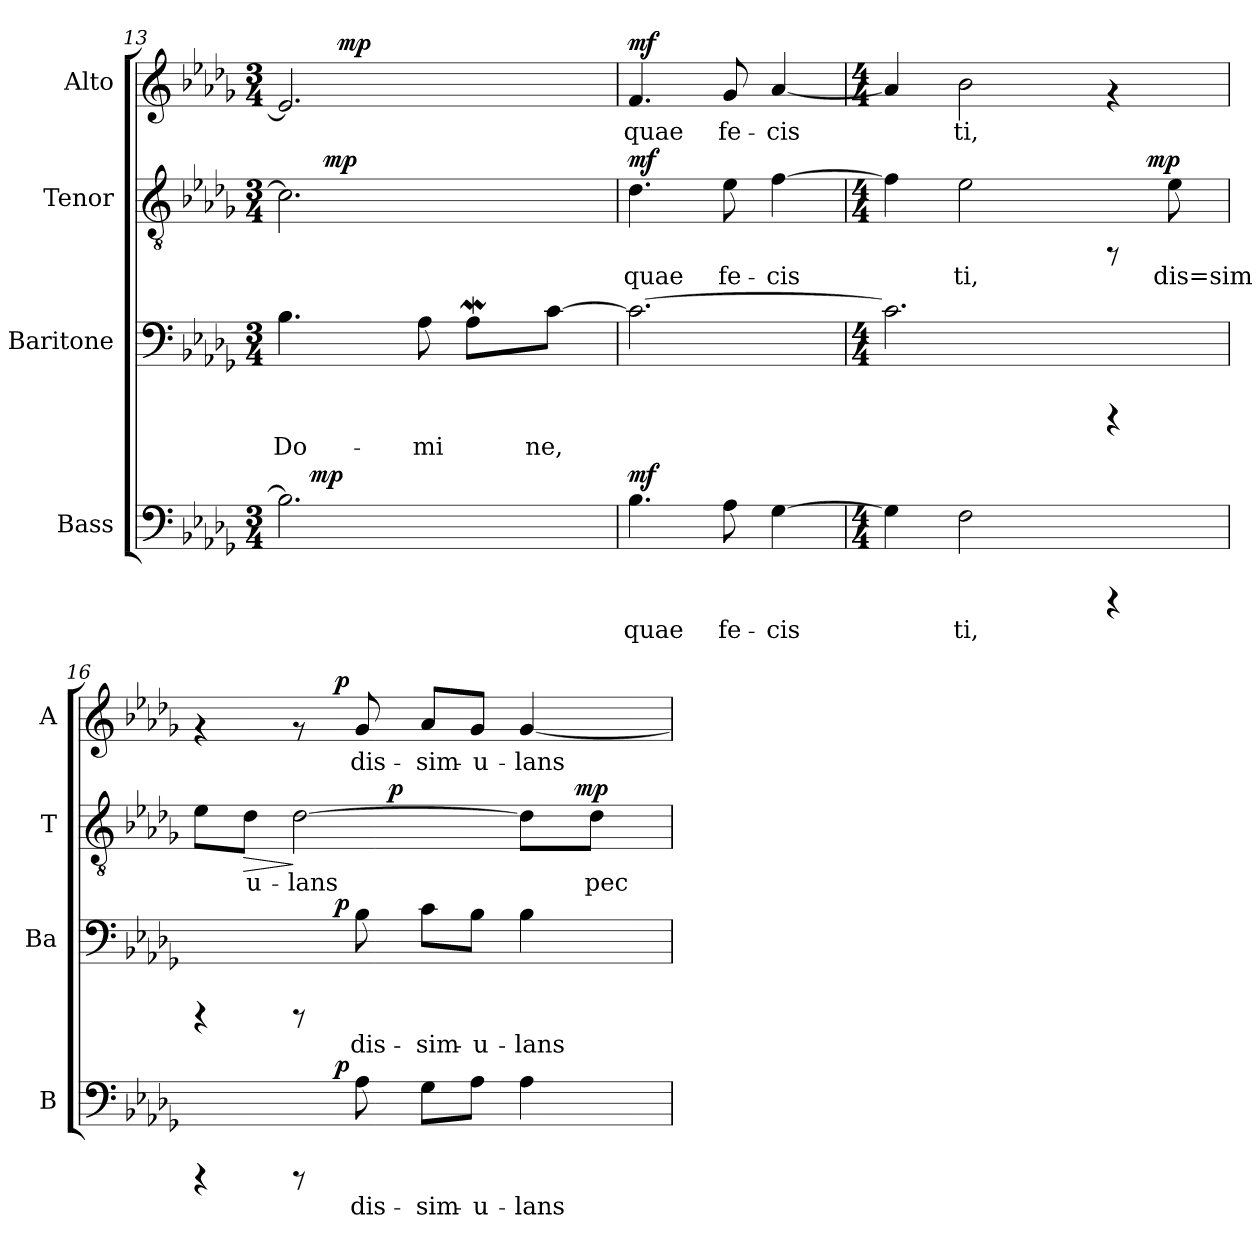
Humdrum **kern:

**kern	**text	**dynam	**kern	**text	**dynam	**kern	**text	**dynam	**kern	**text	**dynam
*part4	*part4	*part4	*part3	*part3	*part3	*part2	*part2	*part2	*part1	*part1	*part1
*staff4	*staff4	*staff4	*staff3	*staff3	*staff3	*staff2	*staff2	*staff2	*staff1	*staff1	*staff1
*I"Bass	*	*	*I"Baritone	*	*	*I"Tenor	*	*	*I"Alto	*	*
*I'B	*	*	*I'Ba	*	*	*I'T	*	*	*I'A	*	*
*clefF4	*	*	*clefF4	*	*	*clefGv2	*	*	*clefG2	*	*
*k[b-e-a-d-g-]	*	*	*k[b-e-a-d-g-]	*	*	*k[b-e-a-d-g-]	*	*	*k[b-e-a-d-g-]	*	*
*D-:	*	*	*D-:	*	*	*D-:	*	*	*D-:	*	*
*M3/4	*	*	*M3/4	*	*	*M3/4	*	*	*M3/4	*	*
=13	=13	=13	=13	=13	=13	=13	=13	=13	=13	=13	=13
!	!LO:LY:b:cj	!	!	!LO:LY:b:cj	!	!	!LO:LY:b:cj	!	!	!LO:LY:b:cj	!
*^	*	*	*	*	*	*^	*	*	*^	*	*
2.B-\]	16ryy	.	.	4.B-\	Do-	.	2.c\]	16ryy	.	.	2.e-/]	16.ryy	.	.
!	!	!	!LO:DY:a	!	!	!	!	!	!	!	!	!	!	!
.	2ryy	.	mp	.	.	.	.	64ryy	.	.	.	.	.	.
!	!	!	!	!	!	!	!	!	!	!LO:DY:a	!	!	!	!
.	.	.	.	.	.	.	.	2ryy	.	mp	.	.	.	.
!	!	!	!	!	!	!	!	!	!	!	!	!	!	!LO:DY:a
.	.	.	.	.	.	.	.	.	.	.	.	2ryy	.	mp
!	!	!	!	!	!LO:LY:b:cj	!	!	!	!	!	!	!	!	!
.	.	.	.	8A-\	-mi-	.	.	.	.	.	.	.	.	.
!	!	!	!	!	!LO:LY:b:cj	!	!	!	!	!	!	!	!	!
.	.	.	.	8A-W\L	--	.	.	.	.	.	.	.	.	.
.	8.ryy	.	.	.	.	.	.	.	.	.	.	.	.	.
.	.	.	.	.	.	.	.	8ryy	.	.	.	.	.	.
.	.	.	.	.	.	.	.	.	.	.	.	8ryy	.	.
!	!	!	!	!	!LO:LY:b:cj	!	!	!	!	!	!	!	!	!
.	.	.	.	[>8c\J	-ne,	.	.	.	.	.	.	.	.	.
.	.	.	.	.	.	.	.	32.ryy	.	.	.	.	.	.
.	.	.	.	.	.	.	.	.	.	.	.	32ryy	.	.
=14	=14	=14	=14	=14	=14	=14	=14	=14	=14	=14	=14	=14	=14	=14
!	!	!LO:LY:b:cj	!LO:DY:a	!	!LO:LY:b:cj	!	!	!	!LO:LY:b:cj	!LO:DY:a	!	!	!LO:LY:b:cj	!LO:DY:a
*	*	*	*	*	*	*	*v	*v	*	*	*	*	*	*
*v	*v	*	*	*	*	*	*	*	*	*v	*v	*	*
4.B-\	quae	mf	2.c\_>	.	.	4.d-\	quae	mf	4.f/	quae	mf
!	!LO:LY:b:cj	!	!	!	!	!	!LO:LY:b:cj	!	!	!LO:LY:b:cj	!
8A-\	fe-	.	.	.	.	8e-\	fe-	.	8g-/	fe-	.
!	!LO:LY:b:cj	!	!	!	!	!	!LO:LY:b:cj	!	!	!LO:LY:b:cj	!
[>4G-\	-cis-	.	.	.	.	[>4f\	-cis-	.	[<4a-/	-cis-	.
=15	=15	=15	=15	=15	=15	=15	=15	=15	=15	=15	=15
*M4/4	*	*	*M4/4	*	*	*M4/4	*	*	*M4/4	*	*
!	!LO:LY:b:cj	!	!	!LO:LY:b:cj	!	!	!LO:LY:b:cj	!	!	!LO:LY:b:cj	!
*	*	*	*	*	*	*^	*	*	*	*	*
4G-\]	--	.	2.c\]	.	.	4f\]	2ryy	--	.	4a-/]	--	.
!	!LO:LY:b:cj	!	!	!	!	!	!	!LO:LY:b:cj	!	!	!LO:LY:b:cj	!
2F\	-ti,	.	.	.	.	2e-\	.	-ti,	.	2b-\	-ti,	.
.	.	.	.	.	.	.	4ryy	.	.	.	.	.
4rCCC	.	.	4rCCC	.	.	8rFF	16.ryy	.	.	4rf	.	.
!	!	!	!	!	!	!	!	!	!LO:DY:a	!	!	!
.	.	.	.	.	.	.	8ryy	.	mp	.	.	.
!	!	!	!	!	!	!	!	!LO:LY:b:cj	!	!	!	!
.	.	.	.	.	.	8e-\	.	dis=sim	.	.	.	.
.	.	.	.	.	.	.	32ryy	.	.	.	.	.
=16	=16	=16	=16	=16	=16	=16	=16	=16	=16	=16	=16	=16
!	!	!	!	!	!	!	!	!LO:LY:b:cj	!	!	!	!
*^	*	*	*^	*	*	*	*^	*	*	*^	*	*
4rCCC	4ryy	.	.	4rCCC	4ryy	.	.	8e-\L	4..ryy	2ryy	.	.	4rf	4ryy	.	.
!	!	!	!	!	!	!	!	!	!	!	!LO:LY:b:cj	!LO:HP:b	!	!	!	!
.	.	.	.	.	.	.	.	8d-\J	.	.	u-	>	.	.	.	.
!	!	!	!	!	!	!	!	!	!	!	!LO:LY:b:cj	!	!	!	!	!
8rCCC	16.ryy	.	.	8rCCC	16.ryy	.	.	[>2d-\	.	.	-lans	]	8rf	16.ryy	.	.
!	!	!	!LO:DY:a	!	!	!	!LO:DY:a	!	!	!	!	!	!	!	!	!LO:DY:a
.	2ryy	.	p	.	2ryy	.	p	.	.	.	.	.	.	2ryy	.	p
!	!	!LO:LY:b:cj	!	!	!	!LO:LY:b:cj	!	!	!	!	!	!	!	!	!LO:LY:b:cj	!
8A-\	.	dis-	.	8B-\	.	dis-	.	.	.	.	.	.	8g-/	.	dis-	.
!	!	!	!	!	!	!	!	!	!	!	!	!LO:DY:a	!	!	!	!
.	.	.	.	.	.	.	.	.	2ryy	.	.	p	.	.	.	.
!	!	!LO:LY:b:cj	!	!	!	!LO:LY:b:cj	!	!	!	!	!	!	!	!	!LO:LY:b:cj	!
8G-\L	.	-sim-	.	8c\L	.	-sim-	.	.	.	4ryy	.	.	8a-/L	.	-sim-	.
!	!	!LO:LY:b:cj	!	!	!	!LO:LY:b:cj	!	!	!	!	!	!	!	!	!LO:LY:b:cj	!
8A-\J	.	-u-	.	8B-\J	.	-u-	.	.	.	.	.	.	8g-/J	.	-u-	.
!	!	!LO:LY:b:cj	!	!	!	!LO:LY:b:cj	!	!	!	!	!LO:LY:b:cj	!	!	!	!LO:LY:b:cj	!
4A-\	.	-lans	.	4B-\	.	-lans	.	8d-\L]	.	16..ryy	.	.	[<4g-/	.	-lans	.
.	8ryy	.	.	.	8ryy	.	.	.	.	.	.	.	.	8ryy	.	.
!	!	!	!	!	!	!	!	!	!	!	!	!LO:DY:a	!	!	!	!
.	.	.	.	.	.	.	.	.	.	8ryy	.	mp	.	.	.	.
!	!	!	!	!	!	!	!	!	!	!	!LO:LY:b:cj	!	!	!	!	!
.	.	.	.	.	.	.	.	8d-\J	.	.	pec-	.	.	.	.	.
.	.	.	.	.	.	.	.	.	16ryy	.	.	.	.	.	.	.
.	32ryy	.	.	.	32ryy	.	.	.	.	.	.	.	.	32ryy	.	.
.	.	.	.	.	.	.	.	.	.	64ryy	.	.	.	.	.	.
*v	*v	*	*	*	*	*	*	*v	*v	*v	*	*	*v	*v	*	*
*	*	*	*v	*v	*	*	*	*	*	*	*	*
=	=	=	=	=	=	=	=	=	=	=	=
*-	*-	*-	*-	*-	*-	*-	*-	*-	*-	*-	*-
